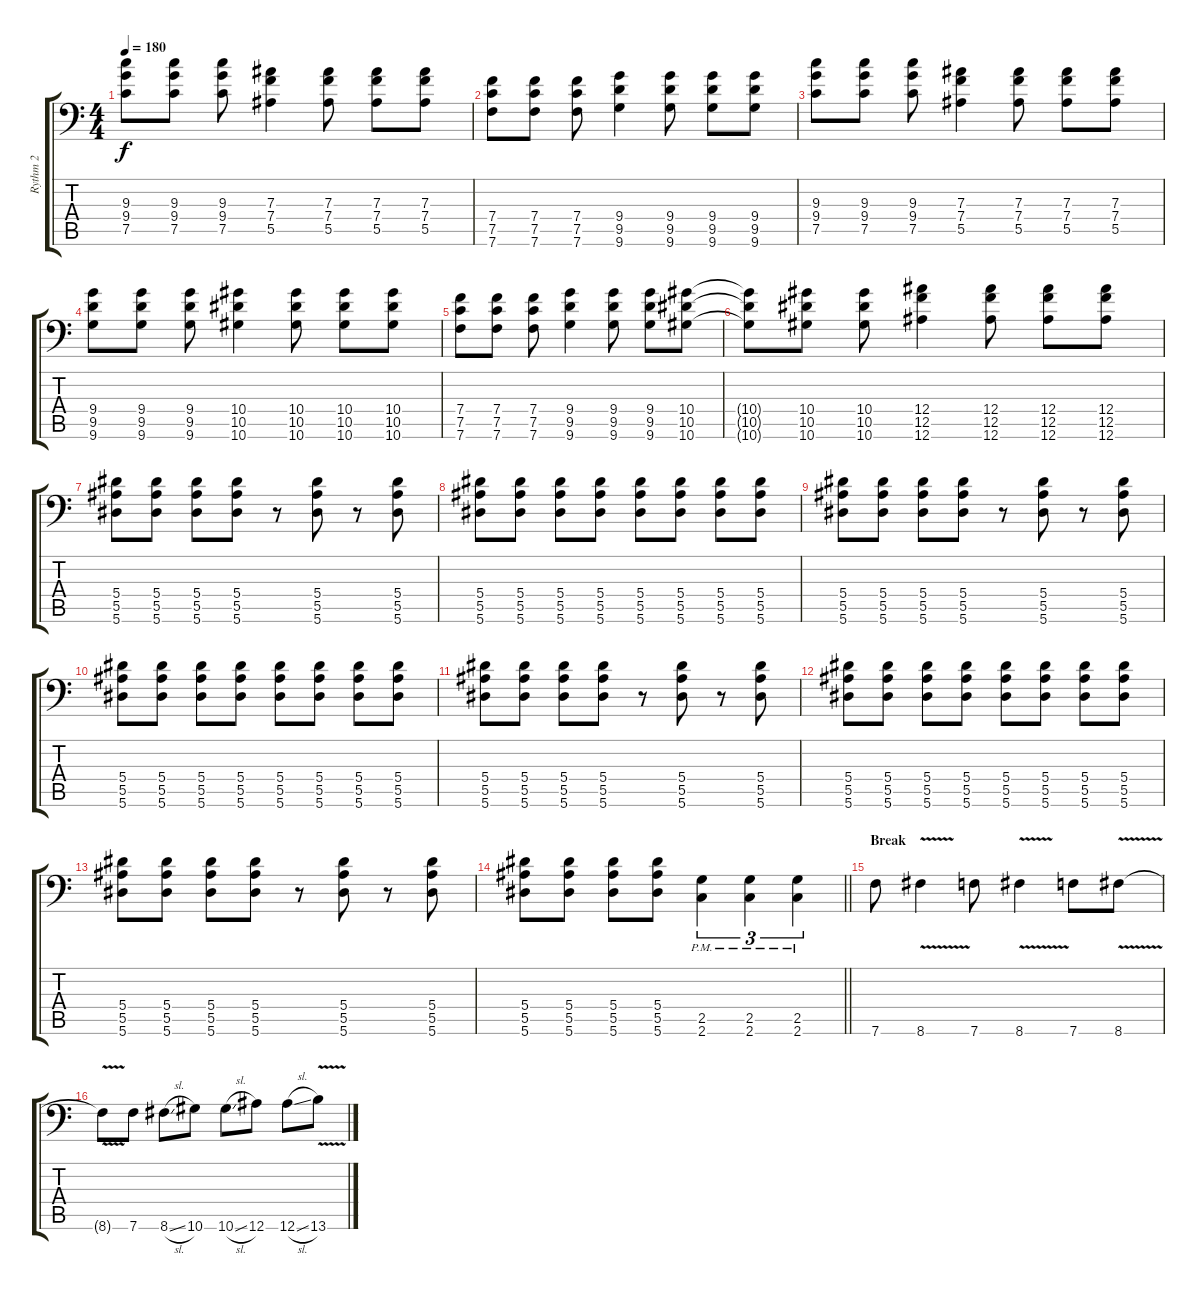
\track ("Rythm 2" "Rythm 2") {instrument overdrivenguitar}
\staff {score tabs}
\tuning (C4 G3 Eb3 Bb2 F2 Bb1) {hide}
\ts (4 4)
\tempo 180
\clef f4
\ks c
(9.3 9.4 7.5).8{dy f} (9.3 9.4 7.5).8 (9.3 9.4 7.5).8 (7.3 7.4 5.5).4 (7.3 7.4 5.5).8 (7.3 7.4 5.5).8 (7.3 7.4 5.5).8 |
(7.4 7.5 7.6).8 (7.4 7.5 7.6).8 (7.4 7.5 7.6).8 (9.4 9.5 9.6).4 (9.4 9.5 9.6).8 (9.4 9.5 9.6).8 (9.4 9.5 9.6).8 |
(9.3 9.4 7.5).8 (9.3 9.4 7.5).8 (9.3 9.4 7.5).8 (7.3 7.4 5.5).4 (7.3 7.4 5.5).8 (7.3 7.4 5.5).8 (7.3 7.4 5.5).8 |
(9.4 9.5 9.6).8 (9.4 9.5 9.6).8 (9.4 9.5 9.6).8 (10.4 10.5 10.6).4 (10.4 10.5 10.6).8 (10.4 10.5 10.6).8 (10.4 10.5 10.6).8 |
(7.4 7.5 7.6).8 (7.4 7.5 7.6).8 (7.4 7.5 7.6).8 (9.4 9.5 9.6).4 (9.4 9.5 9.6).8 (9.4 9.5 9.6).8 (10.4 10.5 10.6).8 |
(10.4{t} 10.5{t} 10.6{t}).8 (10.4 10.5 10.6).8 (10.4 10.5 10.6).8 (12.4 12.5 12.6).4 (12.4 12.5 12.6).8 (12.4 12.5 12.6).8 (12.4 12.5 12.6).8 |
(5.4 5.5 5.6).8 (5.4 5.5 5.6).8 (5.4 5.5 5.6).8 (5.4 5.5 5.6).8 r.8 (5.4 5.5 5.6).8 r.8 (5.4 5.5 5.6).8 |
(5.4 5.5 5.6).8 (5.4 5.5 5.6).8 (5.4 5.5 5.6).8 (5.4 5.5 5.6).8 (5.4 5.5 5.6).8 (5.4 5.5 5.6).8 (5.4 5.5 5.6).8 (5.4 5.5 5.6).8 |
(5.4 5.5 5.6).8 (5.4 5.5 5.6).8 (5.4 5.5 5.6).8 (5.4 5.5 5.6).8 r.8 (5.4 5.5 5.6).8 r.8 (5.4 5.5 5.6).8 |
(5.4 5.5 5.6).8 (5.4 5.5 5.6).8 (5.4 5.5 5.6).8 (5.4 5.5 5.6).8 (5.4 5.5 5.6).8 (5.4 5.5 5.6).8 (5.4 5.5 5.6).8 (5.4 5.5 5.6).8 |
(5.4 5.5 5.6).8 (5.4 5.5 5.6).8 (5.4 5.5 5.6).8 (5.4 5.5 5.6).8 r.8 (5.4 5.5 5.6).8 r.8 (5.4 5.5 5.6).8 |
(5.4 5.5 5.6).8 (5.4 5.5 5.6).8 (5.4 5.5 5.6).8 (5.4 5.5 5.6).8 (5.4 5.5 5.6).8 (5.4 5.5 5.6).8 (5.4 5.5 5.6).8 (5.4 5.5 5.6).8 |
(5.4 5.5 5.6).8 (5.4 5.5 5.6).8 (5.4 5.5 5.6).8 (5.4 5.5 5.6).8 r.8 (5.4 5.5 5.6).8 r.8 (5.4 5.5 5.6).8 |
\barLineRight lightlight
(5.4 5.5 5.6).8 (5.4 5.5 5.6).8 (5.4 5.5 5.6).8 (5.4 5.5 5.6).8 (2.5{pm} 2.6{pm}).4{tu (3 2)} (2.5{pm} 2.6{pm}).4{tu (3 2)} (2.5{pm} 2.6{pm}).4{tu (3 2)} |
\section ("" "Break")
7.6.8 8.6{v}.4 7.6.8 8.6{v}.4 7.6.8 8.6{v}.8 |
8.6{t}.8 7.6.8 8.6{sl}.8 10.6.8 10.6{sl}.8 12.6.8 12.6{sl}.8 13.6{v}.8
